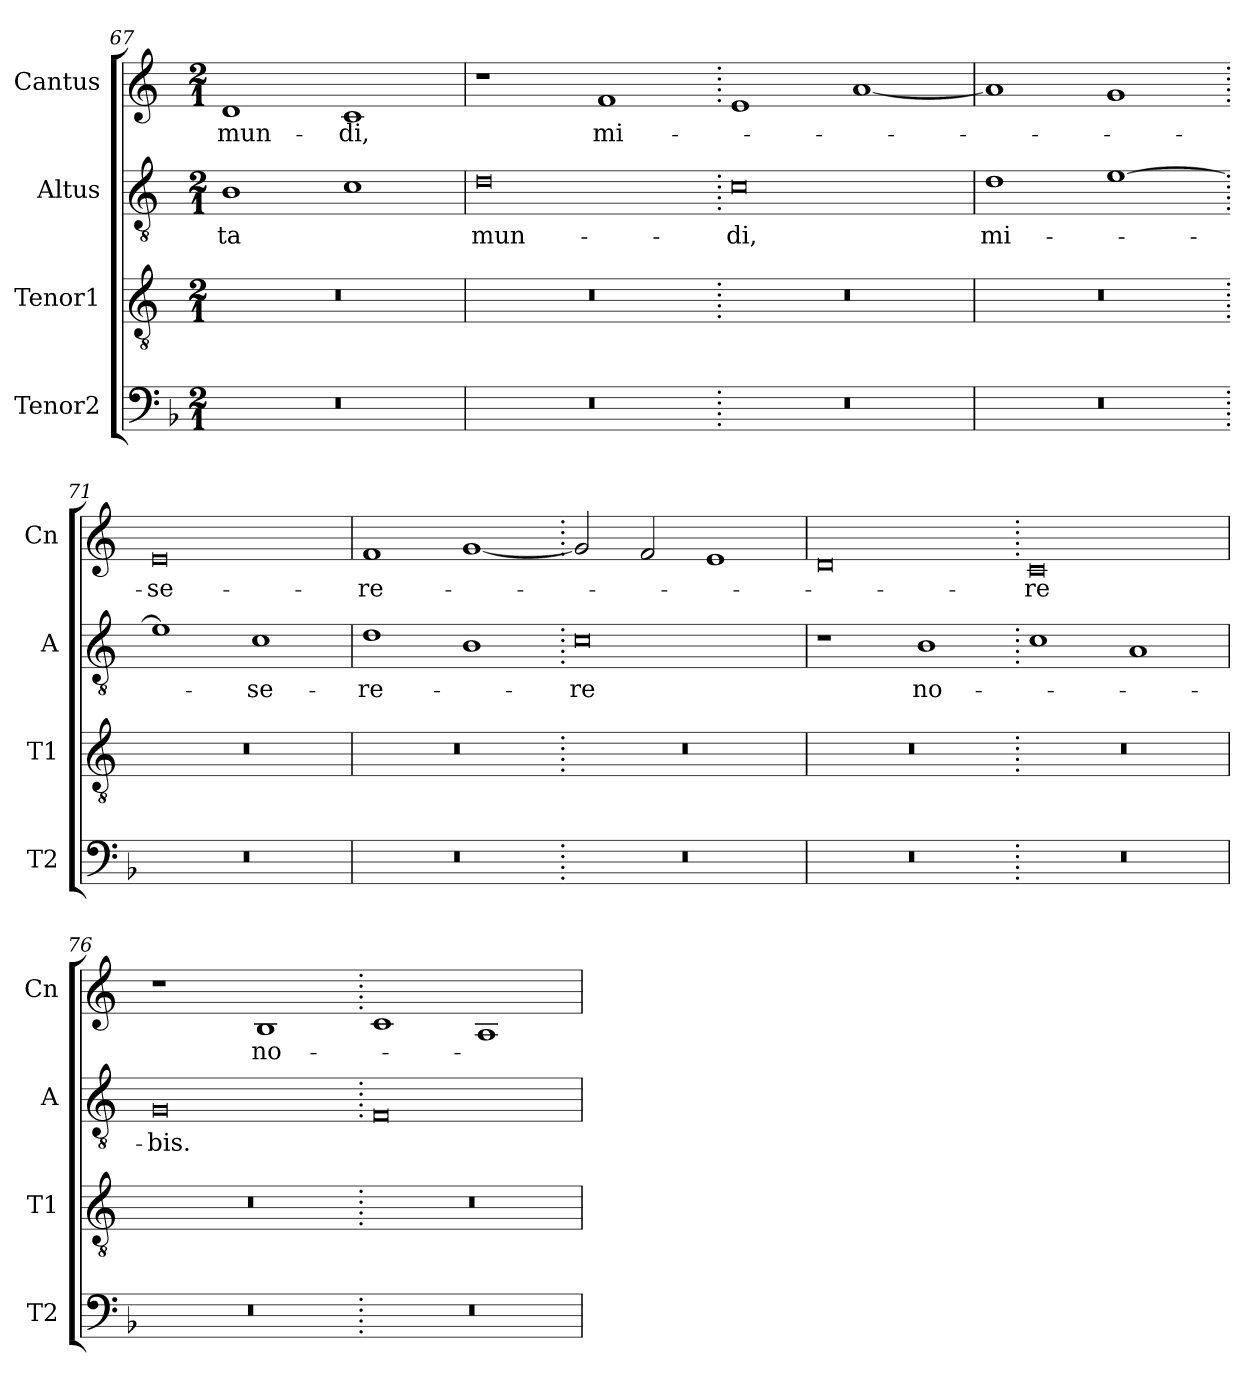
**kern	**kern	**kern	**text	**kern	**text
*part4	*part3	*part2	*part2	*part1	*part1
*staff4	*staff3	*staff2	*staff2	*staff1	*staff1
*I"Tenor2	*I"Tenor1	*I"Altus	*	*I"Cantus	*
*I'T2	*I'T1	*I'A	*	*I'Cn	*
*clefF4	*clefGv2	*clefGv2	*	*clefG2	*
*k[b-]	*k[]	*k[]	*	*k[]	*
*M2/1	*M2/1	*M2/1	*	*M2/1	*
=67	=67	=67	=67	=67	=67
0r	0r	1B	-ta	1d	mun-
.	.	1c	.	1c	-di,
=68	=68	=68	=68	=68	=68
0r	0r	0d	mun-	1r	.
.	.	.	.	1f	mi-
=69.	=69.	=69.	=69.	=69.	=69.
0r	0r	0c	-di,	1e	.
.	.	.	.	[1a	.
=70	=70	=70	=70	=70	=70
0r	0r	1d	mi-	1a]	.
.	.	[1e	.	1g	.
=71.	=71.	=71.	=71.	=71.	=71.
0r	0r	1e]	.	0e	-se-
.	.	1c	-se-	.	.
=72	=72	=72	=72	=72	=72
0r	0r	1d	-re-	1f	-re-
.	.	1B	.	[1g	.
=73.	=73.	=73.	=73.	=73.	=73.
0r	0r	0c	-re	2g/]	.
.	.	.	.	2f/	.
.	.	.	.	1e	.
=74	=74	=74	=74	=74	=74
0r	0r	1r	.	0d	.
.	.	1B	no-	.	.
=75.	=75.	=75.	=75.	=75.	=75.
0r	0r	1c	.	0c	-re
.	.	1A	.	.	.
=76	=76	=76	=76	=76	=76
0r	0r	0G	-bis.	1r	.
.	.	.	.	1B	no-
=77.	=77.	=77.	=77.	=77.	=77.
0r	0r	0F	.	1c	.
.	.	.	.	1A	.
=	=	=	=	=	=
*-	*-	*-	*-	*-	*-
